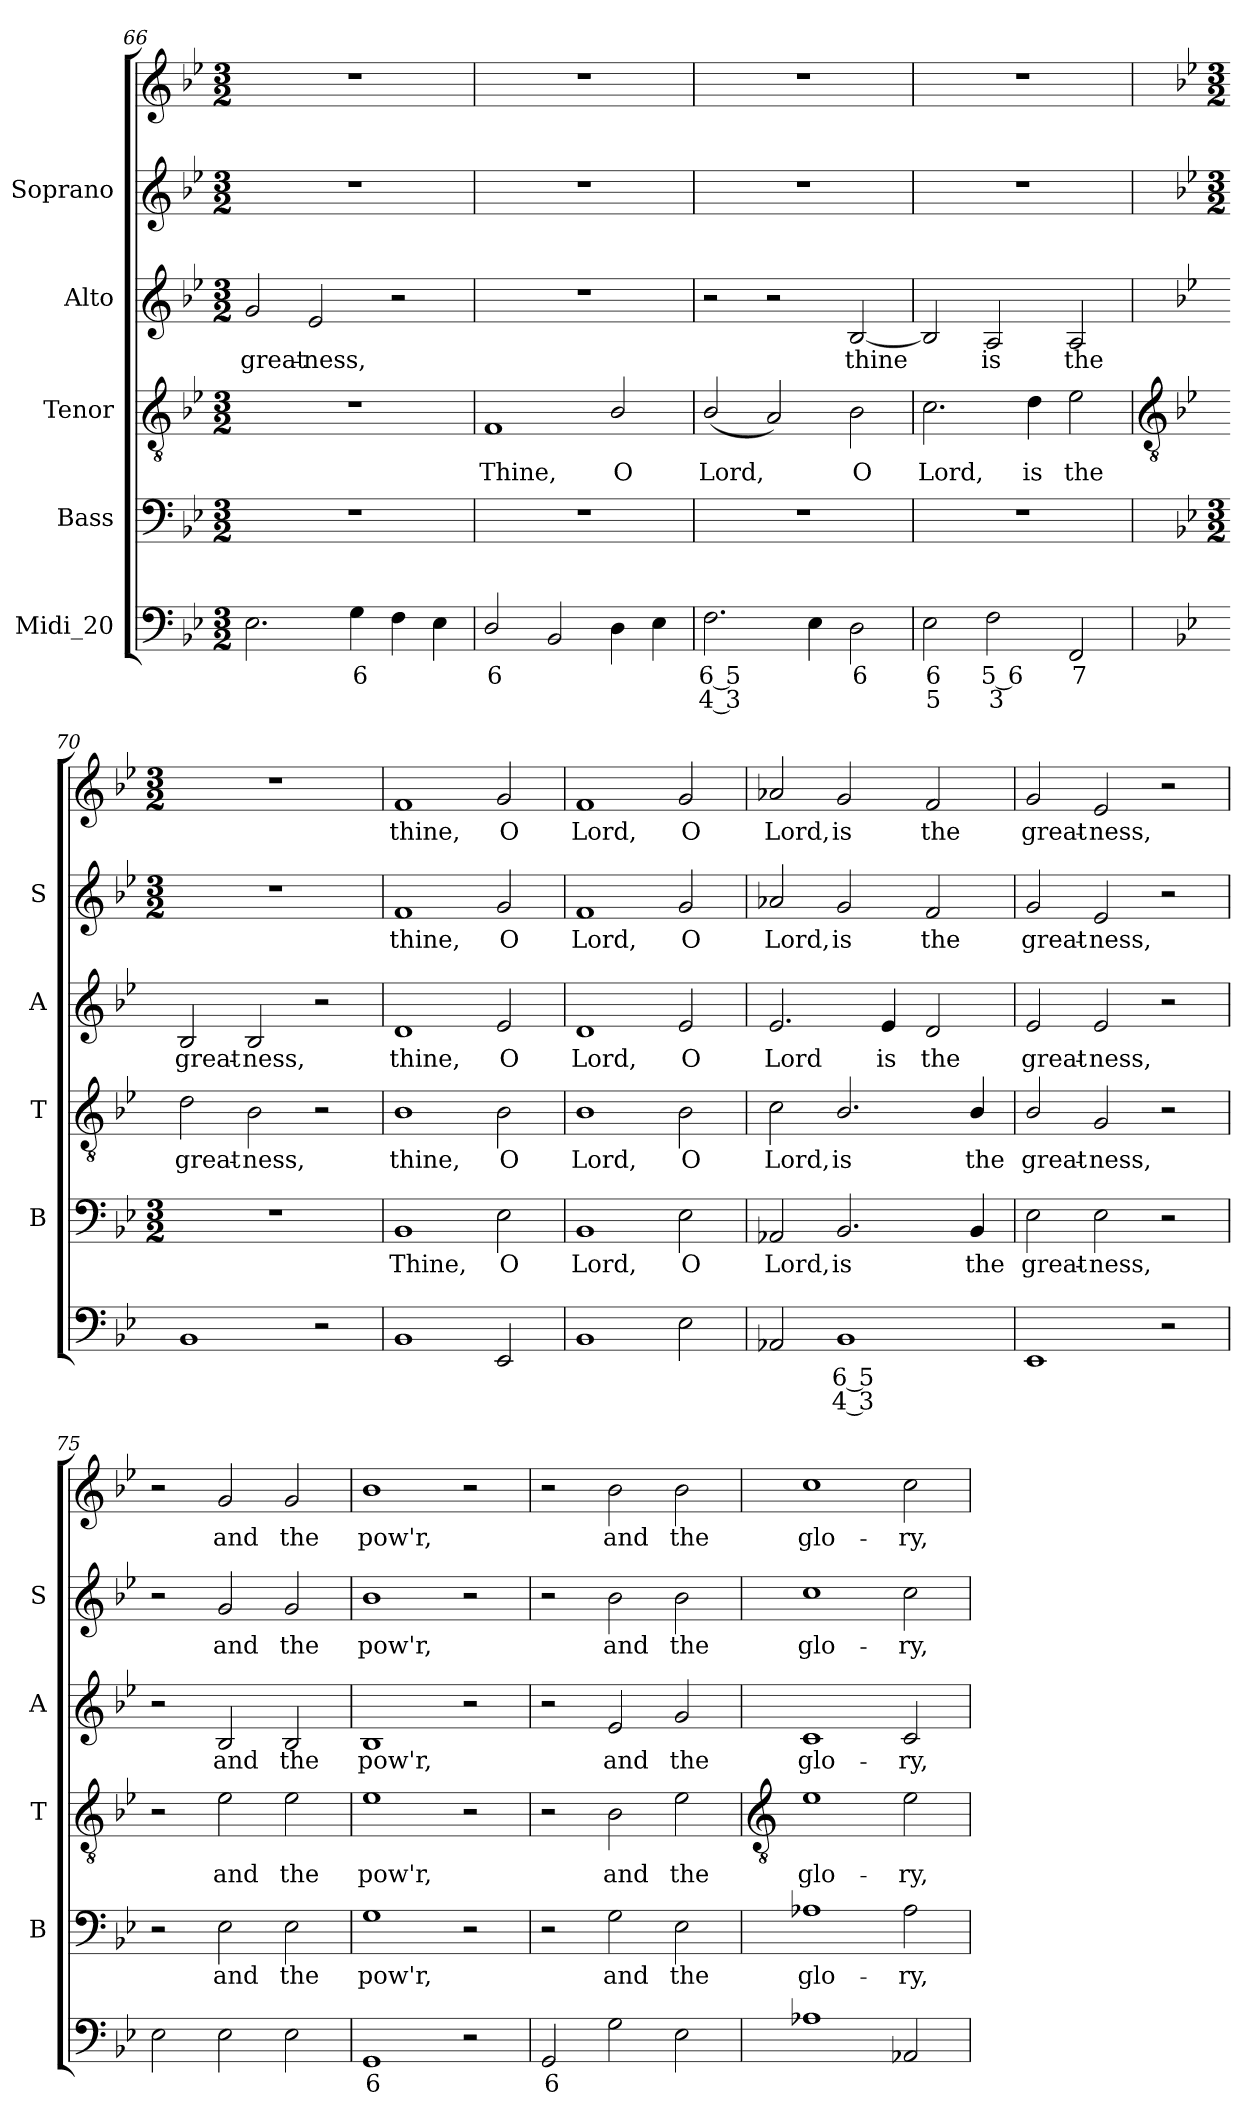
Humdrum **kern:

**kern	**text	**text	**kern	**text	**kern	**text	**kern	**text	**kern	**text	**kern	**text
*part5	*part5	*part5	*part4	*part4	*part3	*part3	*part2	*part2	*part1	*part1	*part1	*part1
*staff6	*staff6	*staff6	*staff5	*staff5	*staff4	*staff4	*staff3	*staff3	*staff2	*staff2	*staff1	*staff1
*I"Midi_20	*	*	*I"Bass	*	*I"Tenor	*	*I"Alto	*	*I"Soprano	*	*	*
*	*	*	*I'B	*	*I'T	*	*I'A	*	*I'S	*	*	*
*clefF4	*	*	*clefF4	*	*clefGv2	*	*clefG2	*	*	*	*clefG2	*
*k[b-e-]	*	*	*k[b-e-]	*	*k[b-e-]	*	*k[b-e-]	*	*k[b-e-]	*	*k[b-e-]	*
*B-:	*	*	*B-:	*	*B-:	*	*B-:	*	*B-:	*	*B-:	*
*M3/2	*	*	*M3/2	*	*M3/2	*	*M3/2	*	*M3/2	*	*M3/2	*
=66	=66	=66	=66	=66	=66	=66	=66	=66	=66	=66	=66	=66
!	!	!	!	!	!LO:N:vis=1	!	!	!LO:LY:b	!	!	!	!
2.E-	.	.	1.r	.	1.r	.	2g	great-	1.r	.	1.r	.
!	!	!	!	!	!	!	!	!LO:LY:b	!	!	!	!
.	.	.	.	.	.	.	2e-	-ness,	.	.	.	.
!	!LO:LY:b	!	!	!	!	!	!	!	!	!	!	!
4G	6	.	.	.	.	.	.	.	.	.	.	.
4F	.	.	.	.	.	.	2r	.	.	.	.	.
4E-	.	.	.	.	.	.	.	.	.	.	.	.
=67	=67	=67	=67	=67	=67	=67	=67	=67	=67	=67	=67	=67
!	!LO:LY:b	!	!	!	!	!LO:LY:b	!LO:N:vis=1	!	!	!	!	!
2D/	6	.	1.r	.	1F	Thine,	1.r	.	1.r	.	1.r	.
2BB-	.	.	.	.	.	.	.	.	.	.	.	.
!	!	!	!	!	!	!LO:LY:b	!	!	!	!	!	!
4D	.	.	.	.	2B-/	O	.	.	.	.	.	.
4E-	.	.	.	.	.	.	.	.	.	.	.	.
=68	=68	=68	=68	=68	=68	=68	=68	=68	=68	=68	=68	=68
!	!LO:LY:b	!LO:LY:b	!	!	!	!LO:LY:b	!	!	!	!	!	!
2.F	6 5	4 3	1.r	.	(<2B-/	Lord,	2r	.	1.r	.	1.r	.
.	.	.	.	.	2A)	.	2r	.	.	.	.	.
4E-	.	.	.	.	.	.	.	.	.	.	.	.
!	!LO:LY:b	!	!	!	!	!LO:LY:b	!	!LO:LY:b	!	!	!	!
2D	6	.	.	.	2B-	O	[2B-	thine	.	.	.	.
=69	=69	=69	=69	=69	=69	=69	=69	=69	=69	=69	=69	=69
!	!LO:LY:b	!LO:LY:b	!	!	!	!LO:LY:b	!	!	!	!	!	!
2E-	6	5	1.r	.	2.c	Lord,	2B-]	.	1.r	.	1.r	.
!	!LO:LY:b	!LO:LY:b	!	!	!	!	!	!LO:LY:b	!	!	!	!
2F	5 6	3	.	.	.	.	2A	is	.	.	.	.
!	!	!	!	!	!	!LO:LY:b	!	!	!	!	!	!
.	.	.	.	.	4d	is	.	.	.	.	.	.
!	!LO:LY:b	!	!	!	!	!LO:LY:b	!	!LO:LY:b	!	!	!	!
2FF	7	.	.	.	2e-	the	2A	the	.	.	.	.
!!LO:LB:g=z
=70	=70	=70	=70	=70	=70	=70	=70	=70	=70	=70	=70	=70
*	*	*	*	*	*clefGv2	*	*	*	*	*	*	*
*	*	*	*k[b-e-]	*	*	*	*	*	*k[b-e-]	*	*k[b-e-]	*
*	*	*	*B-:	*	*	*	*	*	*B-:	*	*B-:	*
*	*	*	*M3/2	*	*	*	*	*	*M3/2	*	*M3/2	*
!	!	!	!LO:N:vis=1	!	!	!LO:LY:b	!	!LO:LY:b	!LO:N:vis=1	!	!LO:N:vis=1	!
1BB-	.	.	1.r	.	2d	great-	2B-	great-	1.r	.	1.r	.
!	!	!	!	!	!	!LO:LY:b	!	!LO:LY:b	!	!	!	!
.	.	.	.	.	2B-	-ness,	2B-	-ness,	.	.	.	.
2r	.	.	.	.	2r	.	2r	.	.	.	.	.
=71	=71	=71	=71	=71	=71	=71	=71	=71	=71	=71	=71	=71
!	!	!	!	!LO:LY:b	!	!LO:LY:b	!	!LO:LY:b	!	!LO:LY:b	!	!LO:LY:b
1BB-	.	.	1BB-	Thine,	1B-	thine,	1d	thine,	1f	thine,	1f	thine,
!	!	!	!	!LO:LY:b	!	!LO:LY:b	!	!LO:LY:b	!	!LO:LY:b	!	!LO:LY:b
2EE-	.	.	2E-	O	2B-	O	2e-	O	2g	O	2g	O
=72	=72	=72	=72	=72	=72	=72	=72	=72	=72	=72	=72	=72
!	!	!	!	!LO:LY:b	!	!LO:LY:b	!	!LO:LY:b	!	!LO:LY:b	!	!LO:LY:b
1BB-	.	.	1BB-	Lord,	1B-	Lord,	1d	Lord,	1f	Lord,	1f	Lord,
!	!	!	!	!LO:LY:b	!	!LO:LY:b	!	!LO:LY:b	!	!LO:LY:b	!	!LO:LY:b
2E-	.	.	2E-	O	2B-	O	2e-	O	2g	O	2g	O
=73	=73	=73	=73	=73	=73	=73	=73	=73	=73	=73	=73	=73
!	!	!	!	!LO:LY:b	!	!LO:LY:b	!	!LO:LY:b	!	!LO:LY:b	!	!LO:LY:b
2AA-X	.	.	2AA-X	Lord,	2c	Lord,	2.e-	Lord	2a-X	Lord,	2a-X	Lord,
!	!LO:LY:b	!LO:LY:b	!	!LO:LY:b	!	!LO:LY:b	!	!	!	!LO:LY:b	!	!LO:LY:b
1BB-	6 5	4 3	2.BB-	is	2.B-/	is	.	.	2g	is	2g	is
!	!	!	!	!	!	!	!	!LO:LY:b	!	!	!	!
.	.	.	.	.	.	.	4e-	is	.	.	.	.
!	!	!	!	!	!	!	!	!LO:LY:b	!	!LO:LY:b	!	!LO:LY:b
.	.	.	.	.	.	.	2d	the	2f	the	2f	the
!	!	!	!	!LO:LY:b	!	!LO:LY:b	!	!	!	!	!	!
.	.	.	4BB-	the	4B-/	the	.	.	.	.	.	.
=74	=74	=74	=74	=74	=74	=74	=74	=74	=74	=74	=74	=74
!	!	!	!	!LO:LY:b	!	!LO:LY:b	!	!LO:LY:b	!	!LO:LY:b	!	!LO:LY:b
1EE-	.	.	2E-	great-	2B-/	great-	2e-	great-	2g	great-	2g	great-
!	!	!	!	!LO:LY:b	!	!LO:LY:b	!	!LO:LY:b	!	!LO:LY:b	!	!LO:LY:b
.	.	.	2E-	-ness,	2G	-ness,	2e-	-ness,	2e-	-ness,	2e-	-ness,
2r	.	.	2r	.	2r	.	2r	.	2r	.	2r	.
=75	=75	=75	=75	=75	=75	=75	=75	=75	=75	=75	=75	=75
2E-	.	.	2r	.	2r	.	2r	.	2r	.	2r	.
!	!	!	!	!LO:LY:b	!	!LO:LY:b	!	!LO:LY:b	!	!LO:LY:b	!	!LO:LY:b
2E-	.	.	2E-	and	2e-	and	2B-	and	2g	and	2g	and
!	!	!	!	!LO:LY:b	!	!LO:LY:b	!	!LO:LY:b	!	!LO:LY:b	!	!LO:LY:b
2E-	.	.	2E-	the	2e-	the	2B-	the	2g	the	2g	the
=76	=76	=76	=76	=76	=76	=76	=76	=76	=76	=76	=76	=76
!	!LO:LY:b	!	!	!LO:LY:b	!	!LO:LY:b	!	!LO:LY:b	!	!LO:LY:b	!	!LO:LY:b
1GG	6	.	1G	pow'r,	1e-	pow'r,	1B-	pow'r,	1b-	pow'r,	1b-	pow'r,
2r	.	.	2r	.	2r	.	2r	.	2r	.	2r	.
=77	=77	=77	=77	=77	=77	=77	=77	=77	=77	=77	=77	=77
!	!LO:LY:b	!	!	!	!	!	!	!	!	!	!	!
2GG	6	.	2r	.	2r	.	2r	.	2r	.	2r	.
!	!	!	!	!LO:LY:b	!	!LO:LY:b	!	!LO:LY:b	!	!LO:LY:b	!	!LO:LY:b
2G	.	.	2G	and	2B-	and	2e-	and	2b-	and	2b-	and
!	!	!	!	!LO:LY:b	!	!LO:LY:b	!	!LO:LY:b	!	!LO:LY:b	!	!LO:LY:b
2E-	.	.	2E-	the	2e-	the	2g	the	2b-	the	2b-	the
!!LO:LB:g=z
=78	=78	=78	=78	=78	=78	=78	=78	=78	=78	=78	=78	=78
*	*	*	*	*	*clefGv2	*	*	*	*	*	*	*
!	!	!	!	!LO:LY:b	!	!LO:LY:b	!	!LO:LY:b	!	!LO:LY:b	!	!LO:LY:b
1A-X	.	.	1A-X	glo-	1e-	glo-	1c	glo-	1cc	glo-	1cc	glo-
!	!	!	!	!LO:LY:b	!	!LO:LY:b	!	!LO:LY:b	!	!LO:LY:b	!	!LO:LY:b
2AA-X	.	.	2A-	-ry,	2e-	-ry,	2c	-ry,	2cc	-ry,	2cc	-ry,
=	=	=	=	=	=	=	=	=	=	=	=	=
*-	*-	*-	*-	*-	*-	*-	*-	*-	*-	*-	*-	*-
